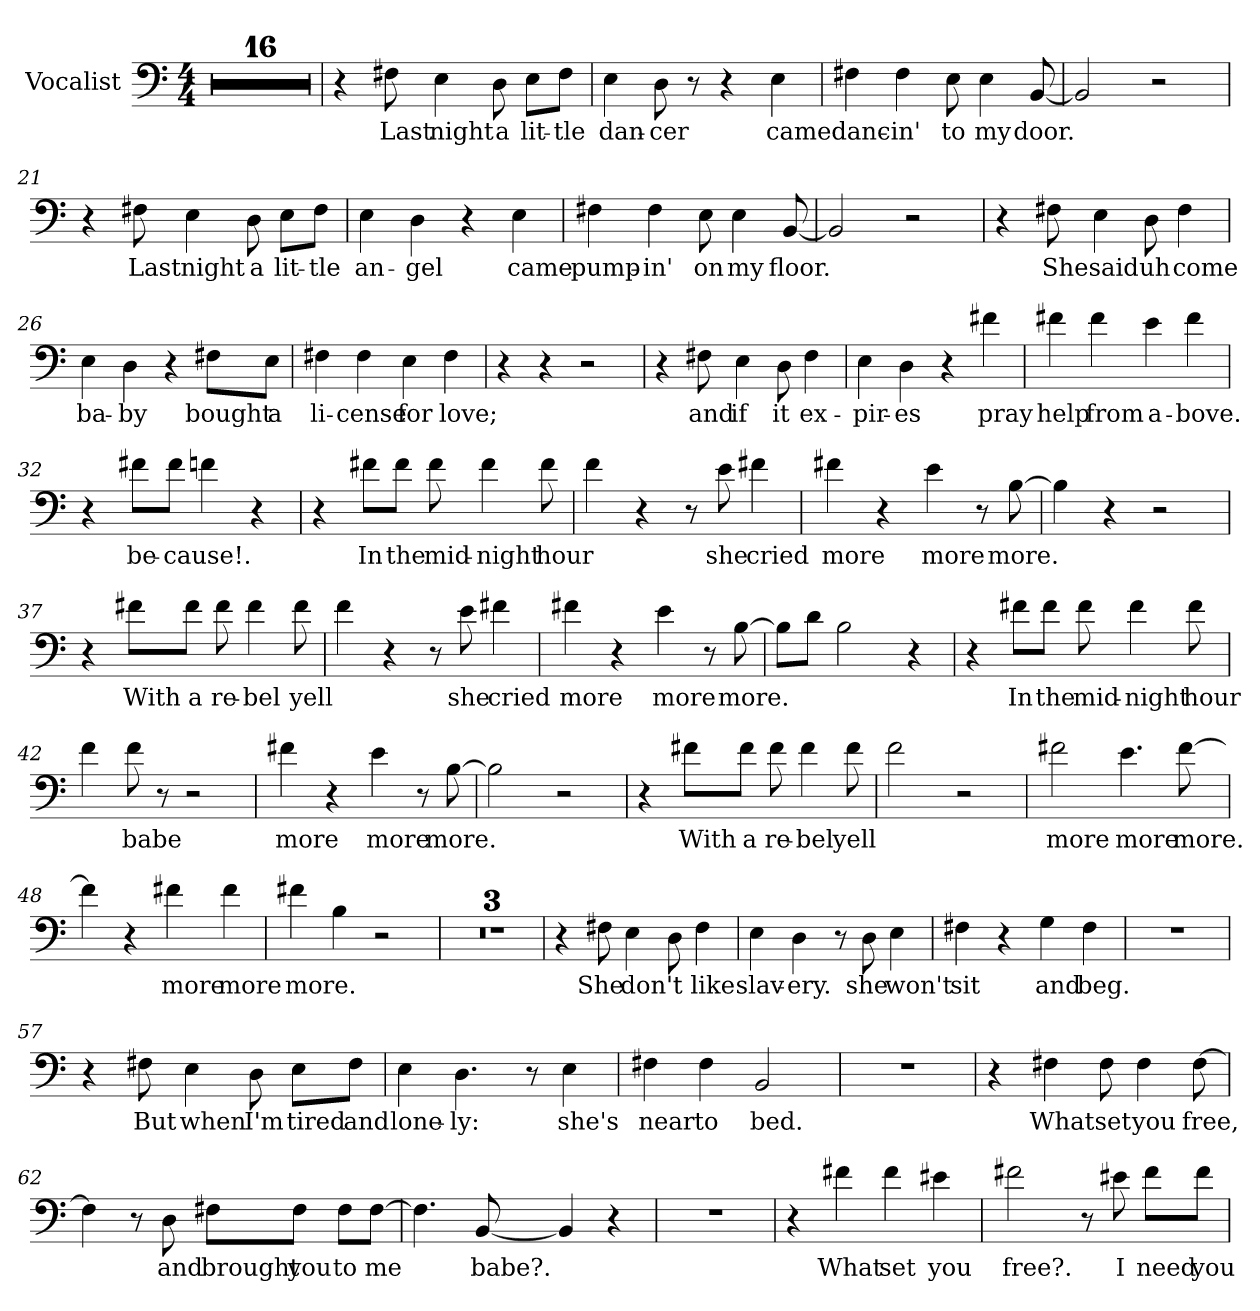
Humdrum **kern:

**kern	**text
*part1	*part1
*staff1	*staff1
*I"Vocalist	*
*clefF4	*
*M4/4	*
=1	=1
1r	.
=2	=2
1r	.
=3	=3
1r	.
=4	=4
1r	.
=5	=5
1r	.
=6	=6
1r	.
=7	=7
1r	.
=8	=8
1r	.
=9	=9
1r	.
=10	=10
1r	.
=11	=11
1r	.
=12	=12
1r	.
=13	=13
1r	.
=14	=14
1r	.
=15	=15
1r	.
=16	=16
1r	.
=17	=17
4r	.
8F#X	Last
4E	night
8D	a
8E\L	lit-
8F#\J	-tle
=18	=18
4E	dan-
8D	-cer
8r	.
4r	.
4E	came
=19	=19
4F#X	danc-
4F#	-in'
8E	to
4E	my
[8BB	door.
=20	=20
2BB]	_
2r	.
=21	=21
4r	.
8F#X	Last
4E	night
8D	a
8E\L	lit-
8F#\J	-tle
=22	=22
4E	an-
4D	-gel
4r	.
4E	came
=23	=23
4F#X	pump-
4F#	-in'
8E	on
4E	my
[8BB	floor.
=24	=24
2BB]	_
2r	.
=25	=25
4r	.
8F#X	She
4E	said
8D	uh
4F#	come
=26	=26
4E	ba-
4D	-by
4r	.
8F#X\L	bought
8E\J	a
=27	=27
4F#X	li-
4F#	-cense
4E	for
4F#	love;
=28	=28
4r	.
4r	.
2r	.
=29	=29
4r	.
8F#X	and
4E	if
8D	it
4F#	ex-
=30	=30
4E	-pir-
4D	-es
4r	.
4f#X	pray
=31	=31
4f#X	help
4f#	from
4e	a-
4f#	-bove.
=32	=32
4r	.
8f#X\L	be-
8f#\J	-cause!.
4fn	_
4r	.
=33	=33
4r	.
8f#X\L	In
8f#\J	the
8f#	mid-
4f#	-night
8f#	hour
=34	=34
4f	_
4r	.
8r	.
8e	she
4f#X	cried
=35	=35
4f#X	more
4r	.
4e	more
8r	.
[8B	more.
=36	=36
4B]	_
4r	.
2r	.
=37	=37
4r	.
8f#X\L	With
8f#\J	a
8f#	re-
4f#	-bel
8f#	yell
=38	=38
4f	_
4r	.
8r	.
8e	she
4f#X	cried
=39	=39
4f#X	more
4r	.
4e	more
8r	.
[8B	more.
=40	=40
8B\L]	_
8d\J	_
2B	_
4r	.
=41	=41
4r	.
8f#X\L	In
8f#\J	the
8f#	mid-
4f#	-night
8f#	hour
=42	=42
4f	_
8f	babe
8r	.
2r	.
=43	=43
4f#X	more
4r	.
4e	more
8r	.
[8B	more.
=44	=44
2B]	_
2r	.
=45	=45
4r	.
8f#X\L	With
8f#\J	a
8f#	re-
4f#	-bel
8f#	yell
=46	=46
2f	_
2r	.
=47	=47
2f#X	more
4.e	more
[8f#	more.
=48	=48
4f#]	_
4r	.
4f#X	more
4f#	more
=49	=49
4f#X	more.
4B	_
2r	.
=50	=50
1r	.
=51	=51
1r	.
=52	=52
1r	.
=53	=53
4r	.
8F#X	She
4E	don't
8D	_
4F#	like
=54	=54
4E	slav-
4D	-ery.
8r	.
8D	she
4E	won't
=55	=55
4F#X	sit
4r	.
4G	and
4F#	beg.
=56	=56
1r	.
=57	=57
4r	.
8F#X	But
4E	when
8D	I'm
8E\L	tired
8F#\J	and
=58	=58
4E	lone-
4.D	-ly:
8r	.
4E	she's
=59	=59
4F#X	near
4F#	to
2BB	bed.
=60	=60
1r	.
=61	=61
4r	.
4F#X	What
8F#	set
4F#	you
[8F#	free,
=62	=62
4F#]	_
8r	.
8D	and
8F#X\L	brought
8F#\J	you
8F#\L	to
[8F#\J	me
=63	=63
4.F#]	_
[8BB	babe?.
4BB]	_
4r	.
=64	=64
1r	.
=65	=65
4r	.
4f#X	What
4f#	set
4e#X	you
=66	=66
2f#X	free?.
8r	.
8e#X	I
8f#\L	need
8f#\J	you
=	=
*-	*-
